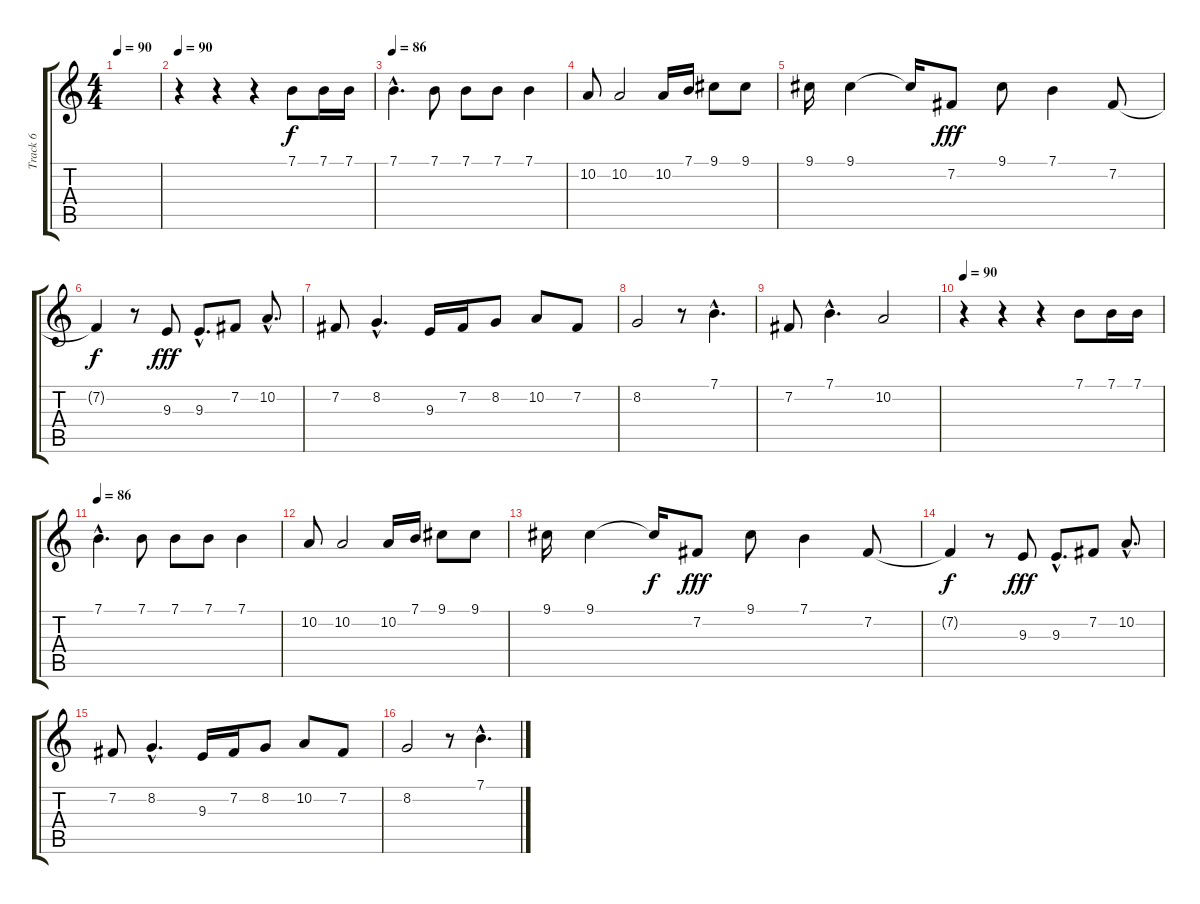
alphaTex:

\track ("Track 6" "Track 6") {instrument stringensemble1}
\staff {score tabs}
\tuning (E4 B3 G3 D3 A2 E2) {hide}
\ts (4 4)
\tempo 90
\clef g2
\ks c
|
\tempo 90
r.4 r.4 r.4 7.1.8 7.1.16 7.1.16 |
\tempo 86
7.1{hac}.4{d} 7.1.8 7.1.8 7.1.8 7.1.4 |
10.2.8 10.2.2 10.2.16 7.1.16 9.1.8 9.1.8 |
9.1.16 9.1.4 9.1{t}.16{dy f} 7.2.8{dy fff} 9.1.8 7.1.4 7.2.8 |
7.2{t}.4{dy f} r.8 9.3.8{dy fff} 9.3{hac}.8{d} 7.2.8 10.2{hac}.8{d} |
7.2.8 8.2{hac}.4{d} 9.3.16 7.2.16 8.2.8 10.2.8 7.2.8 |
8.2.2 r.8 7.1{hac}.4{d} |
7.2.8 7.1{hac}.4{d} 10.2.2 |
\tempo 90
r.4 r.4 r.4 7.1.8 7.1.16 7.1.16 |
\tempo 86
7.1{hac}.4{d} 7.1.8 7.1.8 7.1.8 7.1.4 |
10.2.8 10.2.2 10.2.16 7.1.16 9.1.8 9.1.8 |
9.1.16 9.1.4 9.1{t}.16{dy f} 7.2.8{dy fff} 9.1.8 7.1.4 7.2.8 |
7.2{t}.4{dy f} r.8 9.3.8{dy fff} 9.3{hac}.8{d} 7.2.8 10.2{hac}.8{d} |
7.2.8 8.2{hac}.4{d} 9.3.16 7.2.16 8.2.8 10.2.8 7.2.8 |
8.2.2 r.8 7.1{hac}.4{d}
